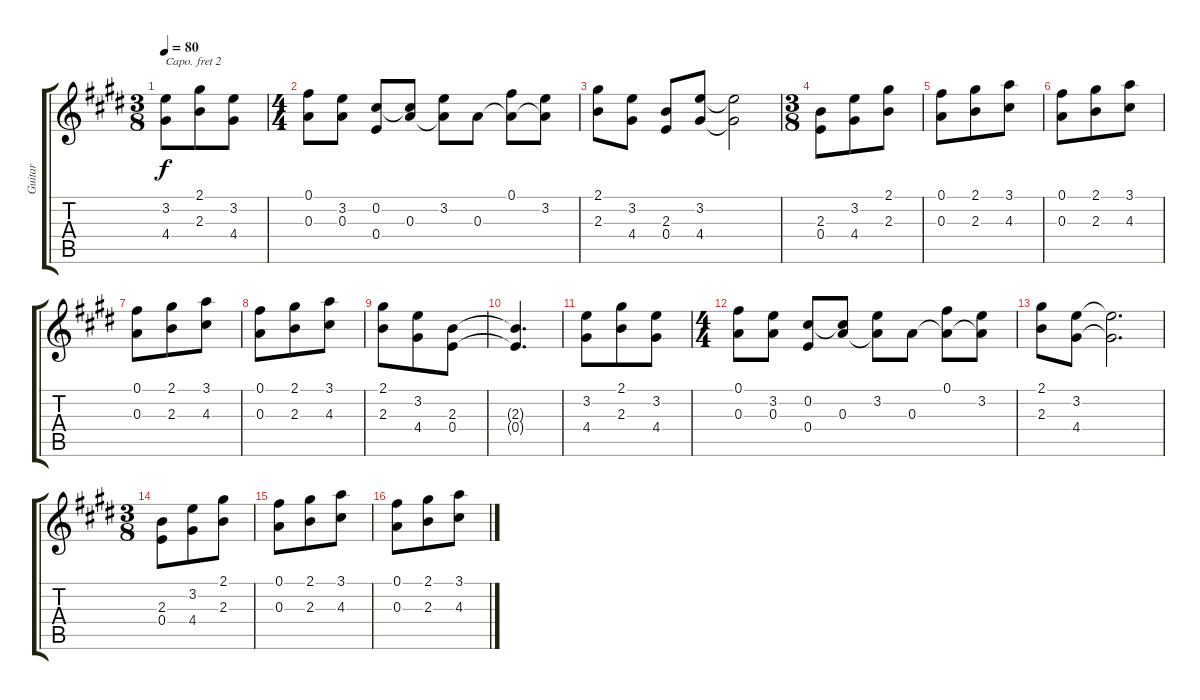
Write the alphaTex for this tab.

\track ("Guitar" "Guitar") {instrument acousticguitarnylon}
\staff {score tabs}
\capo 2
\tuning (E4 B3 G3 D3 A2 E2) {hide}
\ts (3 8)
\tempo 80
\clef g2
\ks c#minor
(3.2 4.4).8{dy f} (2.1 2.3).8 (3.2 4.4).8 |
\ts (4 4)
(0.1 0.3).8 (3.2 0.3).8 (0.2 0.4).8 (0.2{t} 0.3).8 (3.2 0.3{t}).8 0.3.8 (0.1 0.3{t}).8 (3.2 0.3{t}).8 |
(2.1 2.3).8 (3.2 4.4).8 (2.3 0.4).8 (3.2 4.4).8 (3.2{t} 4.4{t}).2 |
\ts (3 8)
(2.3 0.4).8 (3.2 4.4).8 (2.1 2.3).8 |
(0.1 0.3).8 (2.1 2.3).8 (3.1 4.3).8 |
(0.1 0.3).8 (2.1 2.3).8 (3.1 4.3).8 |
(0.1 0.3).8 (2.1 2.3).8 (3.1 4.3).8 |
(0.1 0.3).8 (2.1 2.3).8 (3.1 4.3).8 |
(2.1 2.3).8 (3.2 4.4).8 (2.3 0.4).8 |
(2.3{t} 0.4{t}).4{d} |
(3.2 4.4).8 (2.1 2.3).8 (3.2 4.4).8 |
\ts (4 4)
(0.1 0.3).8 (3.2 0.3).8 (0.2 0.4).8 (0.2{t} 0.3).8 (3.2 0.3{t}).8 0.3.8 (0.1 0.3{t}).8 (3.2 0.3{t}).8 |
(2.1 2.3).8 (3.2 4.4).8 (3.2{t} 4.4{t}).2{d} |
\ts (3 8)
(2.3 0.4).8 (3.2 4.4).8 (2.1 2.3).8 |
(0.1 0.3).8 (2.1 2.3).8 (3.1 4.3).8 |
(0.1 0.3).8 (2.1 2.3).8 (3.1 4.3).8
